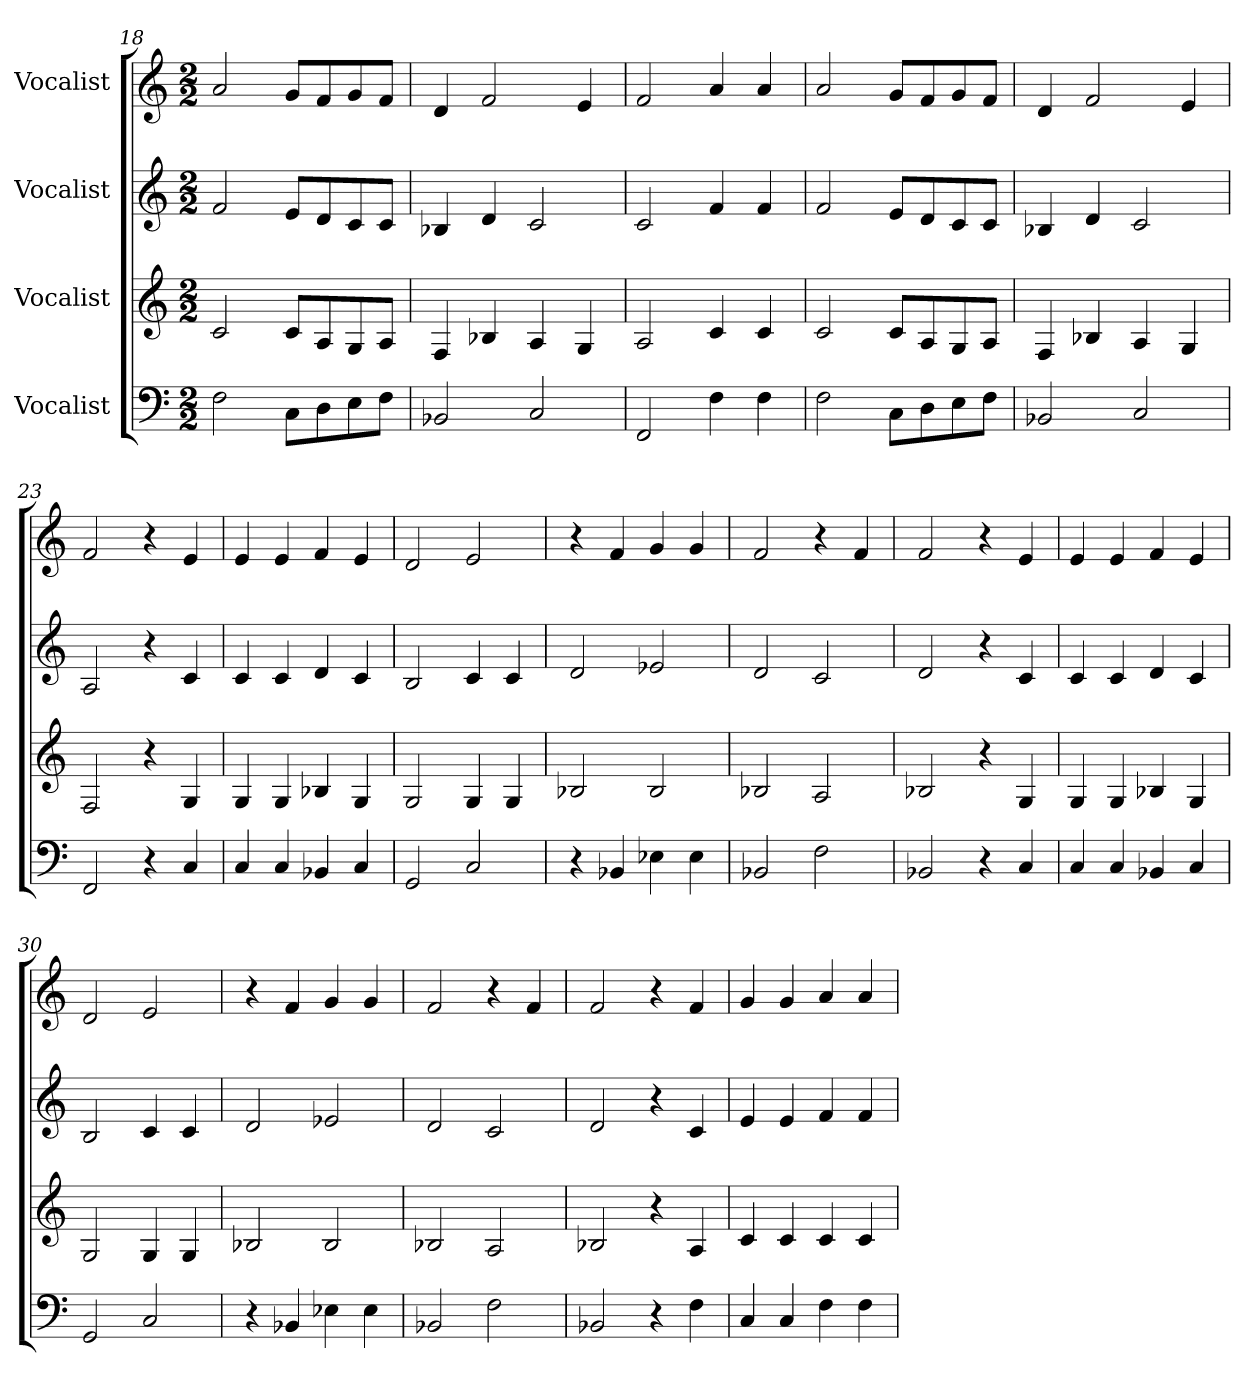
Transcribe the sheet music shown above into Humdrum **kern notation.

**kern	**kern	**kern	**kern
*part4	*part3	*part2	*part1
*staff4	*staff3	*staff2	*staff1
*I"Vocalist	*I"Vocalist	*I"Vocalist	*I"Vocalist
*M2/2	*M2/2	*M2/2	*M2/2
=18	=18	=18	=18
2F	2c	2f	2a
8CL	8cL	8eL	8gL
8D	8A	8d	8f
8E	8G	8c	8g
8FJ	8AJ	8cJ	8fJ
=19	=19	=19	=19
2BB-X	4F	4B-X	4d
.	4B-X	4d	2f
2C	4A	2c	.
.	4G	.	4e
=20	=20	=20	=20
2FF	2A	2c	2f
4F	4c	4f	4a
4F	4c	4f	4a
=21	=21	=21	=21
2F	2c	2f	2a
8CL	8cL	8eL	8gL
8D	8A	8d	8f
8E	8G	8c	8g
8FJ	8AJ	8cJ	8fJ
=22	=22	=22	=22
2BB-X	4F	4B-X	4d
.	4B-X	4d	2f
2C	4A	2c	.
.	4G	.	4e
=23	=23	=23	=23
2FF	2F	2A	2f
4r	4r	4r	4r
4C	4G	4c	4e
=24	=24	=24	=24
4C	4G	4c	4e
4C	4G	4c	4e
4BB-X	4B-X	4d	4f
4C	4G	4c	4e
=25	=25	=25	=25
2GG	2G	2B	2d
2C	4G	4c	2e
.	4G	4c	.
=26	=26	=26	=26
4r	2B-X	2d	4r
4BB-X	.	.	4f
4E-X	2B-	2e-X	4g
4E-	.	.	4g
=27	=27	=27	=27
2BB-X	2B-X	2d	2f
2F	2A	2c	4r
.	.	.	4f
=28	=28	=28	=28
2BB-X	2B-X	2d	2f
4r	4r	4r	4r
4C	4G	4c	4e
=29	=29	=29	=29
4C	4G	4c	4e
4C	4G	4c	4e
4BB-X	4B-X	4d	4f
4C	4G	4c	4e
=30	=30	=30	=30
2GG	2G	2B	2d
2C	4G	4c	2e
.	4G	4c	.
=31	=31	=31	=31
4r	2B-X	2d	4r
4BB-X	.	.	4f
4E-X	2B-	2e-X	4g
4E-	.	.	4g
=32	=32	=32	=32
2BB-X	2B-X	2d	2f
2F	2A	2c	4r
.	.	.	4f
=33	=33	=33	=33
2BB-X	2B-X	2d	2f
4r	4r	4r	4r
4F	4A	4c	4f
=34	=34	=34	=34
4C	4c	4e	4g
4C	4c	4e	4g
4F	4c	4f	4a
4F	4c	4f	4a
=	=	=	=
*-	*-	*-	*-
